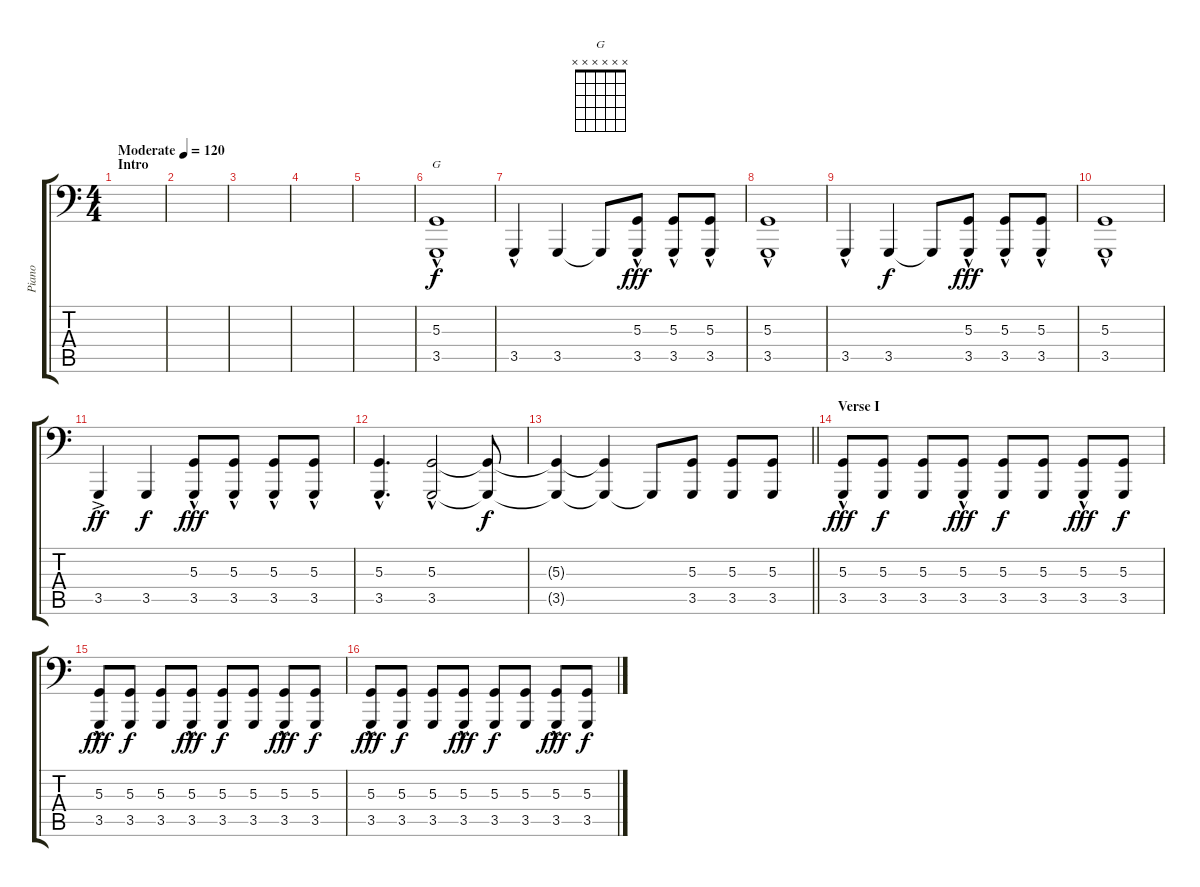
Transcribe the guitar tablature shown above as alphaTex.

\track ("Piano" "Piano") {instrument acousticgrandpiano}
\staff {score tabs}
\tuning (B2 Gb2 D2 A1 E1 B0) {hide}
\chord ("G" x x x x x x)
\ts (4 4)
\section ("" "Intro")
\tempo (120 "Moderate")
\clef f4
\ks c
|
|
|
|
|
(5.3{hac} 3.5{hac}).1{ch "G"} |
3.5{hac}.4 3.5.4{dy f} 3.5{t}.8 (5.3{hac} 3.5{hac}).8{dy fff} (5.3{hac} 3.5{hac}).8 (5.3{hac} 3.5{hac}).8 |
(5.3{hac} 3.5{hac}).1 |
3.5{hac}.4 3.5.4{dy f} 3.5{t}.8 (5.3{hac} 3.5{hac}).8{dy fff} (5.3{hac} 3.5{hac}).8 (5.3{hac} 3.5{hac}).8 |
(5.3{hac} 3.5{hac}).1 |
3.5{ac}.4{dy ff} 3.5.4{dy f} (5.3{hac} 3.5{hac}).8{dy fff} (5.3{hac} 3.5{hac}).8 (5.3{hac} 3.5{hac}).8 (5.3{hac} 3.5{hac}).8 |
(5.3{hac} 3.5{hac}).4{d} (5.3{hac} 3.5{hac}).2 (5.3{t} 3.5{t}).8{dy f} |
\barLineRight lightlight
(5.3{t} 3.5{t}).4 (5.3{t} 3.5{t}).4 3.5{t}.8 (5.3 3.5).8 (5.3 3.5).8 (5.3 3.5).8 |
\section ("" "Verse I")
(5.3{hac} 3.5{hac}).8{dy fff volume 11} (5.3 3.5).8{dy f} (5.3 3.5).8 (5.3{hac} 3.5{hac}).8{dy fff} (5.3 3.5).8{dy f} (5.3 3.5).8 (5.3{hac} 3.5{hac}).8{dy fff} (5.3 3.5).8{dy f} |
(5.3{hac} 3.5{hac}).8{dy fff} (5.3 3.5).8{dy f} (5.3 3.5).8 (5.3{hac} 3.5{hac}).8{dy fff} (5.3 3.5).8{dy f} (5.3 3.5).8 (5.3{hac} 3.5{hac}).8{dy fff} (5.3 3.5).8{dy f} |
(5.3{hac} 3.5{hac}).8{dy fff} (5.3 3.5).8{dy f} (5.3 3.5).8 (5.3{hac} 3.5{hac}).8{dy fff} (5.3 3.5).8{dy f} (5.3 3.5).8 (5.3{hac} 3.5{hac}).8{dy fff} (5.3 3.5).8{dy f}
